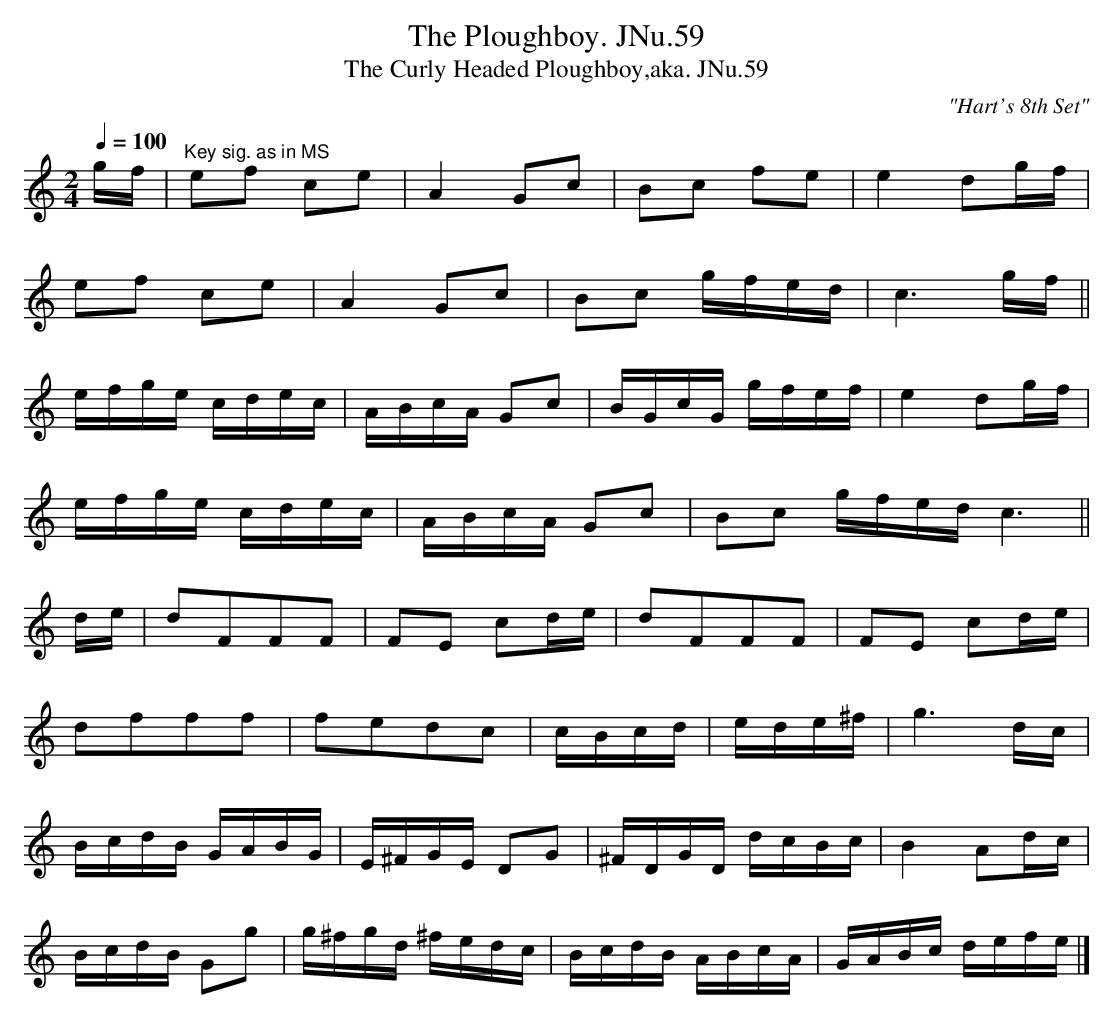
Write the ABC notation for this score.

X:1
T:Ploughboy. JNu.59, The
T:Curly Headed Ploughboy,aka. JNu.59, The
M:2/4
L:1/8
Q:1/4=100
C:"Hart's 8th Set"
K:C
g/f/|"Key sig. as in MS"ef ce|A2 Gc|Bc fe|e2 dg/f/|
ef ce|A2 Gc|Bc g/f/e/d/|c3g/f/||
e/f/g/e/ c/d/e/c/|A/B/c/A/ Gc|\
B/G/c/G/ g/f/e/f/|e2 dg/f/|
e/f/g/e/ c/d/e/c/|A/B/c/A/ Gc|Bc g/f/e/d/ c3||
d/e/|dFFF|FE cd/e/|dFFF|FE cd/e/|
dfff|fedc|c/B/c/d/|e/d/e/^f/|g3d/c/|
B/c/d/B/ G/A/B/G/|E/^F/G/E/ DG|\
^F/D/G/D/ d/c/B/c/|B2 Ad/c/|
B/c/d/B/ Gg|g/^f/g/d/ ^f/e/d/c/|\
B/c/d/B/ A/B/c/A/|G/A/B/c/ d/e/f/e/|]
